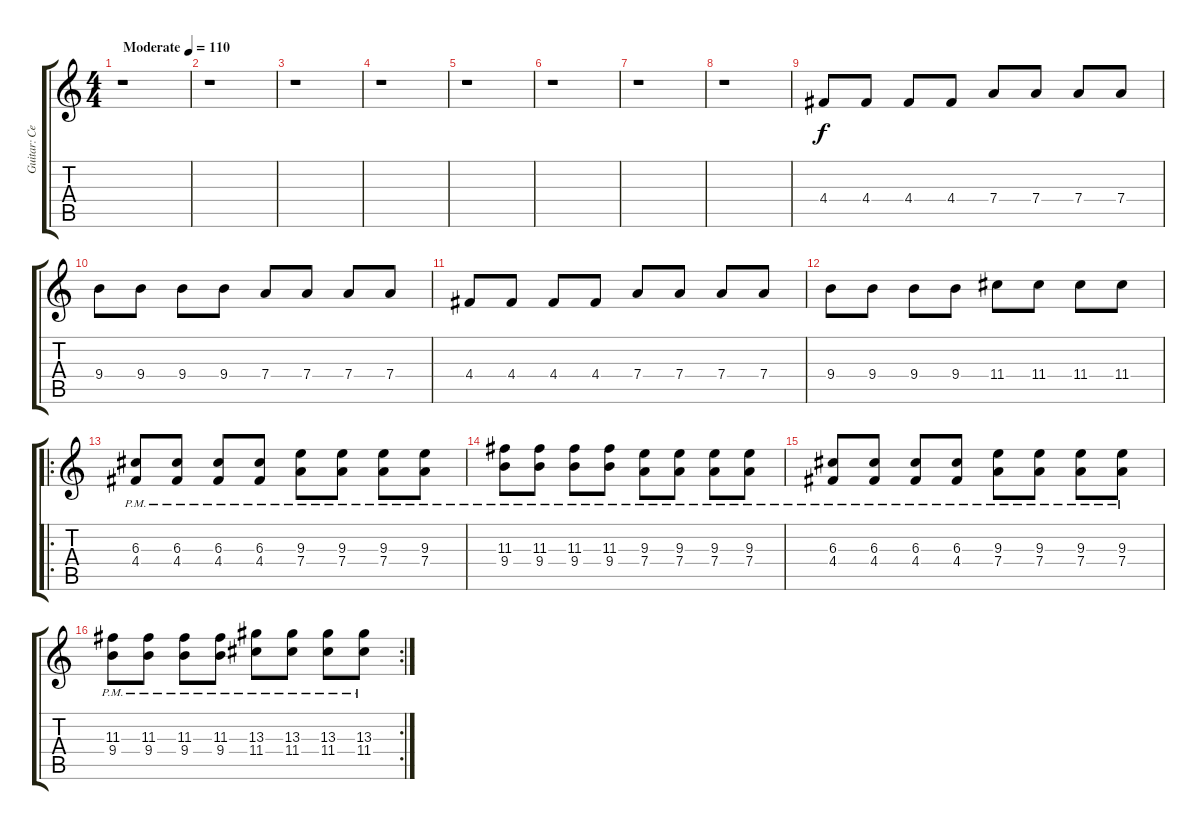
\track ("Guitar: Серёга" "Guitar: Се") {instrument overdrivenguitar}
\staff {score tabs}
\tuning (E4 B3 G3 D3 A2 E2) {hide}
\ts (4 4)
\tempo (110 "Moderate")
\clef g2
\ks c
r.1{dy f instrument overdrivenguitar} |
r.1 |
r.1 |
r.1 |
r.1 |
r.1 |
r.1 |
r.1 |
4.4.8 4.4.8 4.4.8 4.4.8 7.4.8 7.4.8 7.4.8 7.4.8 |
9.4.8 9.4.8 9.4.8 9.4.8 7.4.8 7.4.8 7.4.8 7.4.8 |
4.4.8 4.4.8 4.4.8 4.4.8 7.4.8 7.4.8 7.4.8 7.4.8 |
9.4.8 9.4.8 9.4.8 9.4.8 11.4.8 11.4.8 11.4.8 11.4.8 |
\ro
(6.3{pm} 4.4{pm}).8 (6.3{pm} 4.4{pm}).8 (6.3{pm} 4.4{pm}).8 (6.3{pm} 4.4{pm}).8 (9.3{pm} 7.4{pm}).8 (9.3{pm} 7.4{pm}).8 (9.3{pm} 7.4{pm}).8 (9.3{pm} 7.4{pm}).8 |
(11.3{pm} 9.4{pm}).8 (11.3{pm} 9.4{pm}).8 (11.3{pm} 9.4{pm}).8 (11.3{pm} 9.4{pm}).8 (9.3{pm} 7.4{pm}).8 (9.3{pm} 7.4{pm}).8 (9.3{pm} 7.4{pm}).8 (9.3{pm} 7.4{pm}).8 |
(6.3{pm} 4.4{pm}).8 (6.3{pm} 4.4{pm}).8 (6.3{pm} 4.4{pm}).8 (6.3{pm} 4.4{pm}).8 (9.3{pm} 7.4{pm}).8 (9.3{pm} 7.4{pm}).8 (9.3{pm} 7.4{pm}).8 (9.3{pm} 7.4{pm}).8 |
\rc 2
(11.3{pm} 9.4{pm}).8 (11.3{pm} 9.4{pm}).8 (11.3{pm} 9.4{pm}).8 (11.3{pm} 9.4{pm}).8 (13.3{pm} 11.4{pm}).8 (13.3{pm} 11.4{pm}).8 (13.3{pm} 11.4{pm}).8 (13.3{pm} 11.4{pm}).8
